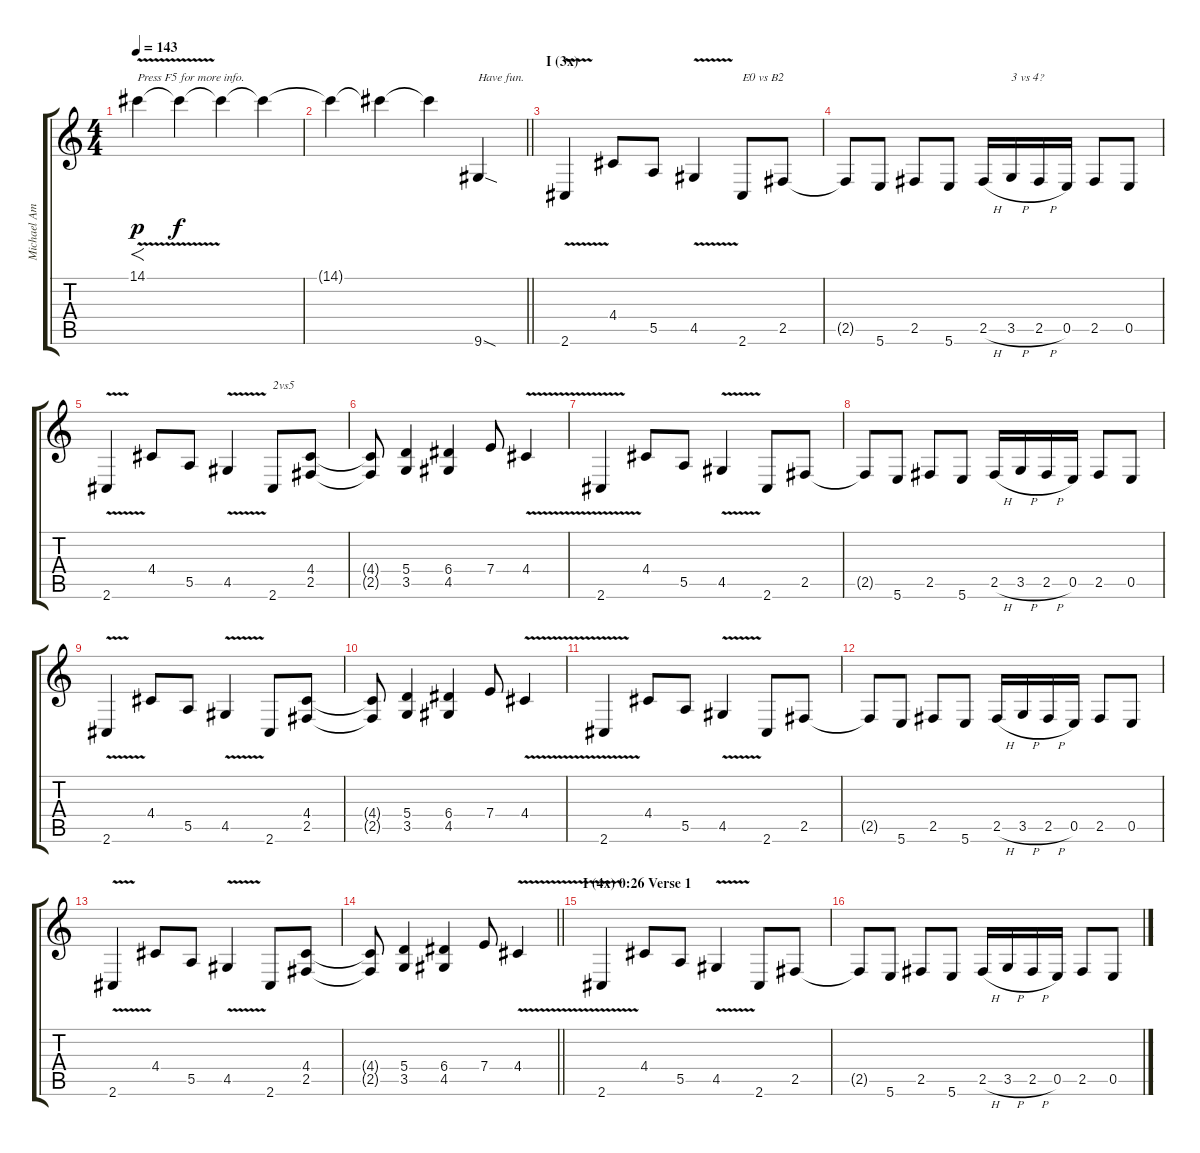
\track ("Michael Amott (Lead Guitar)" "Michael Am") {instrument distortionguitar}
\staff {score tabs}
\tuning (B3 Gb3 D3 A2 E2 B1) {hide}
\ts (4 4)
\tempo 143
\clef g2
\ks c
14.1{v}.4{f txt "Press F5 for more info." dy p instrument distortionguitar} 14.1{t}.4{dy f} 14.1{t}.4 14.1{t}.4 |
\barLineRight lightlight
14.1{t}.4 14.1{t}.4 14.1{t}.4 9.6{sod}.4{txt "Have fun."} |
\section ("" "I (3x)")
2.6{v}.4 4.4.8 5.5.8 4.5{v}.4 2.6.8{txt "E0 vs B2"} 2.5.8 |
2.5{t}.8 5.6.8 2.5.8 5.6.8 2.5{h}.16 3.5{h}.16{txt "3 vs 4?"} 2.5{h}.16 0.5.16 2.5.8 0.5.8 |
2.6{v}.4 4.4.8 5.5.8 4.5{v}.4 2.6.8{txt "2vs5"} (4.4 2.5).8 |
(4.4{t} 2.5{t}).8 (5.4 3.5).4 (6.4 4.5).4 7.4.8 4.4{v}.4 |
2.6{v}.4 4.4.8 5.5.8 4.5{v}.4 2.6.8 2.5.8 |
2.5{t}.8 5.6.8 2.5.8 5.6.8 2.5{h}.16 3.5{h}.16 2.5{h}.16 0.5.16 2.5.8 0.5.8 |
2.6{v}.4 4.4.8 5.5.8 4.5{v}.4 2.6.8 (4.4 2.5).8 |
(4.4{t} 2.5{t}).8 (5.4 3.5).4 (6.4 4.5).4 7.4.8 4.4{v}.4 |
2.6{v}.4 4.4.8 5.5.8 4.5{v}.4 2.6.8 2.5.8 |
2.5{t}.8 5.6.8 2.5.8 5.6.8 2.5{h}.16 3.5{h}.16 2.5{h}.16 0.5.16 2.5.8 0.5.8 |
2.6{v}.4 4.4.8 5.5.8 4.5{v}.4 2.6.8 (4.4 2.5).8 |
\barLineRight lightlight
(4.4{t} 2.5{t}).8 (5.4 3.5).4 (6.4 4.5).4 7.4.8 4.4{v}.4 |
\section ("" "I (4x) 0:26 Verse 1")
2.6{v}.4 4.4.8 5.5.8 4.5{v}.4 2.6.8 2.5.8 |
2.5{t}.8 5.6.8 2.5.8 5.6.8 2.5{h}.16 3.5{h}.16 2.5{h}.16 0.5.16 2.5.8 0.5.8
